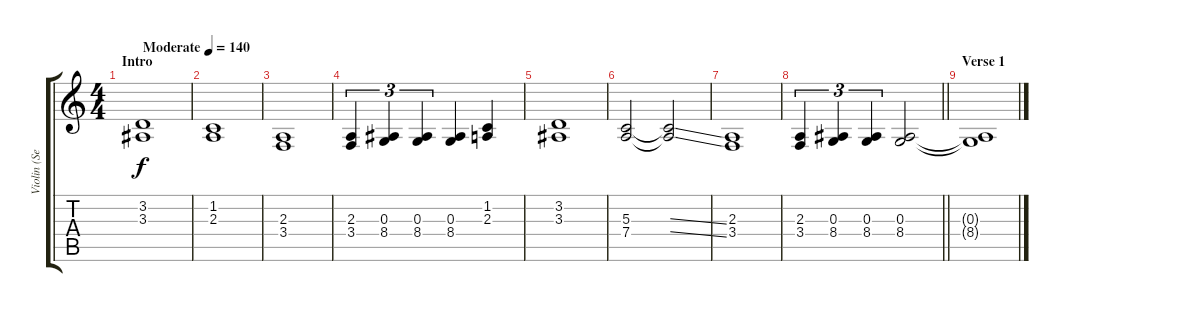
\track ("Violin (Sean Mackin)" "Violin (Se") {instrument violin}
\staff {score tabs}
\tuning (E4 B3 G3 D3 A2 E2) {hide}
\ts (4 4)
\section ("" "Intro")
\tempo (140 "Moderate")
\clef g2
\ks c
(3.2 3.3).1{dy f instrument violin} |
(1.2 2.3).1 |
(2.3 3.4).1 |
(2.3 3.4).4{tu (3 2)} (0.3 8.4).4{tu (3 2)} (0.3 8.4).4{tu (3 2)} (0.3 8.4).4 (1.2 2.3).4 |
(3.2 3.3).1 |
(5.3 7.4).2 (5.3{ss t} 7.4{ss t}).2 |
(2.3 3.4).1 |
\barLineRight lightlight
(2.3 3.4).4{tu (3 2)} (0.3 8.4).4{tu (3 2)} (0.3 8.4).4{tu (3 2)} (0.3 8.4).2 |
\section ("" "Verse 1")
(0.3{t} 8.4{t}).1{volume 0}
